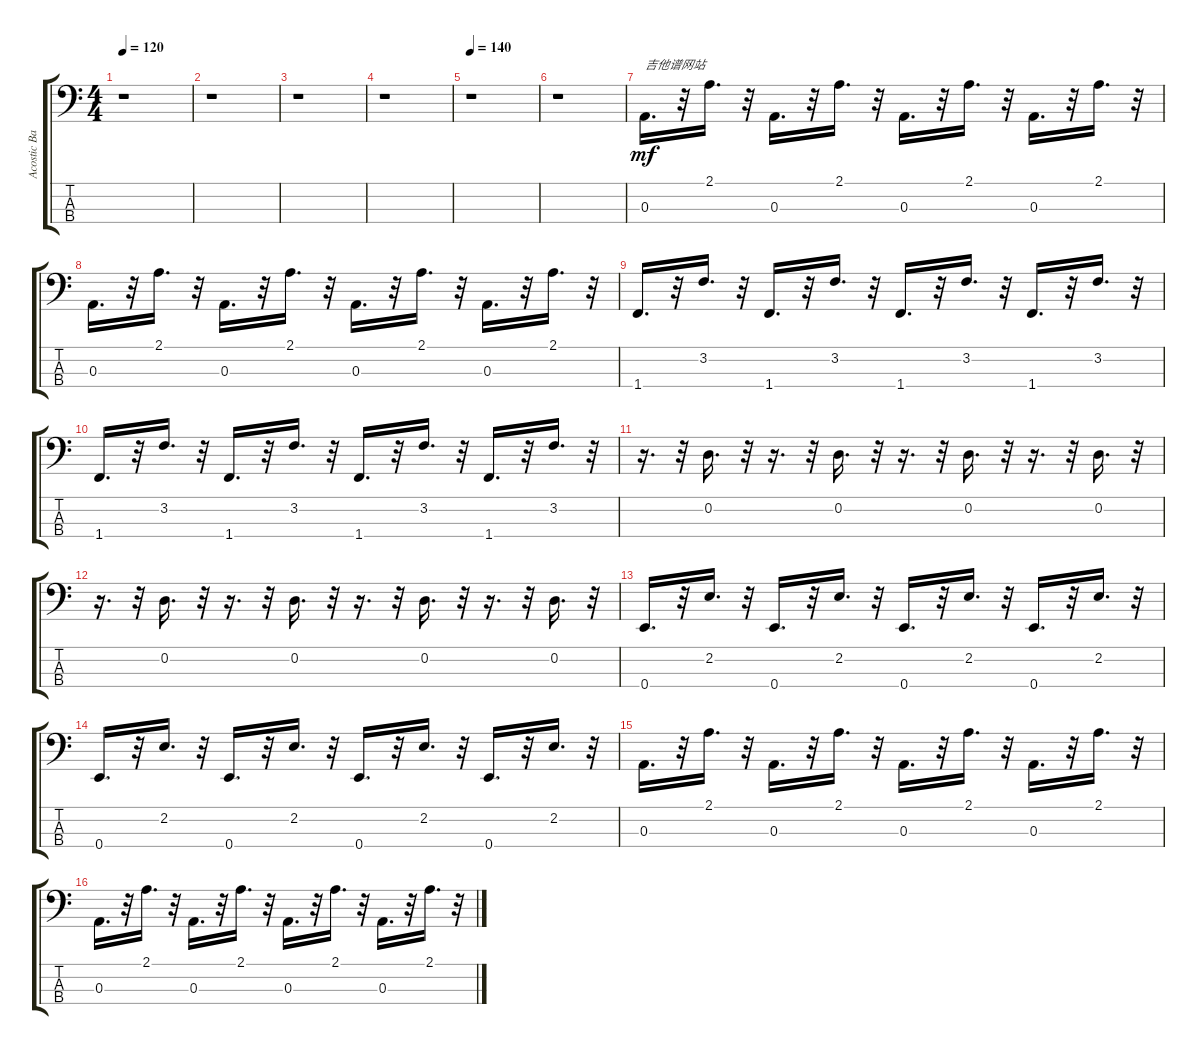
\track ("Acostic Bass 2                      " "Acostic Ba") {instrument acousticbass}
\staff {score tabs}
\tuning (G2 D2 A1 E1) {hide}
\ts (4 4)
\tempo 120
\clef f4
\ks c
r.1{dy mf instrument acousticbass} |
r.1 |
r.1 |
r.1 |
\tempo 140
r.1 |
r.1 |
0.3.16{d txt "吉他谱网站"} r.32 2.1.16{d} r.32 0.3.16{d} r.32 2.1.16{d} r.32 0.3.16{d} r.32 2.1.16{d} r.32 0.3.16{d} r.32 2.1.16{d} r.32 |
0.3.16{d} r.32 2.1.16{d} r.32 0.3.16{d} r.32 2.1.16{d} r.32 0.3.16{d} r.32 2.1.16{d} r.32 0.3.16{d} r.32 2.1.16{d} r.32 |
1.4.16{d} r.32 3.2.16{d} r.32 1.4.16{d} r.32 3.2.16{d} r.32 1.4.16{d} r.32 3.2.16{d} r.32 1.4.16{d} r.32 3.2.16{d} r.32 |
1.4.16{d} r.32 3.2.16{d} r.32 1.4.16{d} r.32 3.2.16{d} r.32 1.4.16{d} r.32 3.2.16{d} r.32 1.4.16{d} r.32 3.2.16{d} r.32 |
r.16{d} r.32 0.2.16{d} r.32 r.16{d} r.32 0.2.16{d} r.32 r.16{d} r.32 0.2.16{d} r.32 r.16{d} r.32 0.2.16{d} r.32 |
r.16{d} r.32 0.2.16{d} r.32 r.16{d} r.32 0.2.16{d} r.32 r.16{d} r.32 0.2.16{d} r.32 r.16{d} r.32 0.2.16{d} r.32 |
0.4.16{d} r.32 2.2.16{d} r.32 0.4.16{d} r.32 2.2.16{d} r.32 0.4.16{d} r.32 2.2.16{d} r.32 0.4.16{d} r.32 2.2.16{d} r.32 |
0.4.16{d} r.32 2.2.16{d} r.32 0.4.16{d} r.32 2.2.16{d} r.32 0.4.16{d} r.32 2.2.16{d} r.32 0.4.16{d} r.32 2.2.16{d} r.32 |
0.3.16{d} r.32 2.1.16{d} r.32 0.3.16{d} r.32 2.1.16{d} r.32 0.3.16{d} r.32 2.1.16{d} r.32 0.3.16{d} r.32 2.1.16{d} r.32 |
0.3.16{d} r.32 2.1.16{d} r.32 0.3.16{d} r.32 2.1.16{d} r.32 0.3.16{d} r.32 2.1.16{d} r.32 0.3.16{d} r.32 2.1.16{d} r.32
